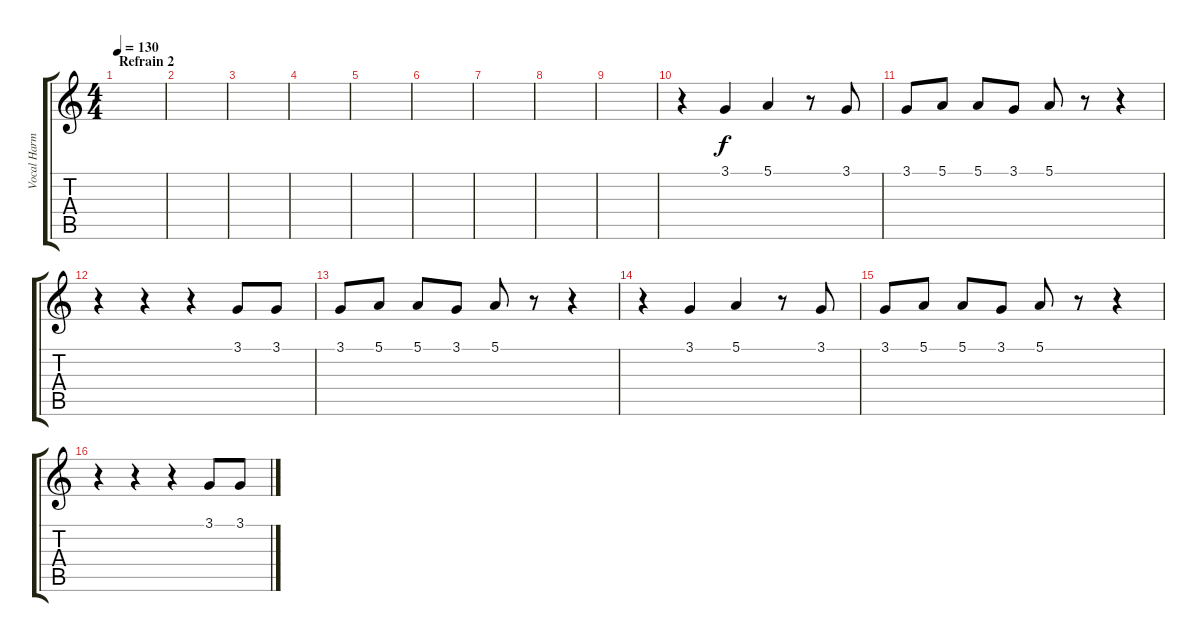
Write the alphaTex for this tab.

\track ("Vocal Harmony" "Vocal Harm") {instrument brightacousticpiano}
\staff {score tabs}
\tuning (E4 B3 G3 D3 A2 E2) {hide}
\ts (4 4)
\section ("" "Refrain 2")
\tempo 130
\clef g2
\ks c
|
|
|
|
|
|
|
|
|
r.4 3.1.4 5.1.4 r.8 3.1.8 |
3.1.8 5.1.8 5.1.8 3.1.8 5.1.8 r.8 r.4 |
r.4 r.4 r.4 3.1.8 3.1.8 |
3.1.8 5.1.8 5.1.8 3.1.8 5.1.8 r.8 r.4 |
r.4 3.1.4 5.1.4 r.8 3.1.8 |
3.1.8 5.1.8 5.1.8 3.1.8 5.1.8 r.8 r.4 |
r.4 r.4 r.4 3.1.8 3.1.8
